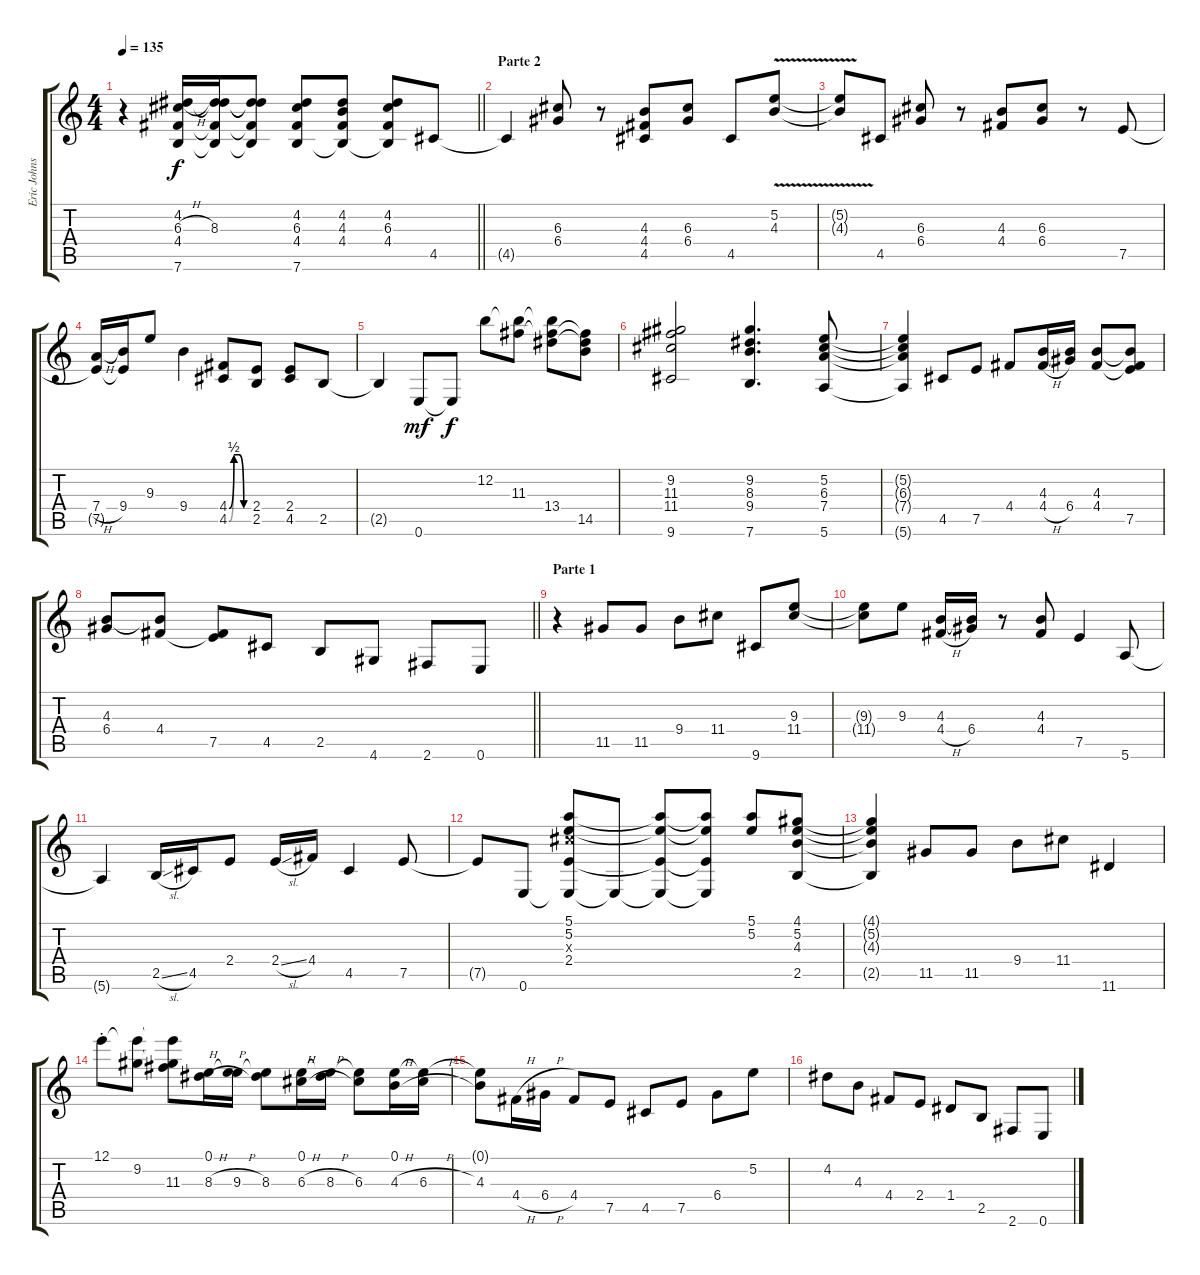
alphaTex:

\track ("Eric Johnson " "Eric Johns") {instrument electricguitarjazz}
\staff {score tabs}
\tuning (E4 B3 G3 D3 A2 E2) {hide}
\ts (4 4)
\tempo 135
\clef g2
\barLineRight lightlight
\ks c
r.4{dy f} (4.2 6.3{h} 4.4 7.6).16 (4.2{t} 8.3 4.4{t} 7.6{t}).16 (4.2{t} 8.3{t} 4.4{t} 7.6{t}).8 (4.2 6.3 4.4 7.6).8 (4.2 4.3 4.4 7.6{t}).8 (4.2 6.3 4.4 7.6{t}).8 4.5.8 |
\section ("" "Parte 2")
4.5{t}.4 (6.3 6.4).8 r.8 (4.3 4.4 4.5).8 (6.3 6.4).8 4.5.8 (5.2{v} 4.3{v}).8 |
(5.2{t} 4.3{t}).8 4.5.8 (6.3 6.4).8 r.8 (4.3 4.4).8 (6.3 6.4).8 r.8 7.5.8 |
(7.4{h} 7.5{t}).16 (9.4 7.5{t}).16 9.3.8 9.4.4 (4.4{be (custom 0 0 15 2 30 2 45 0 60 0)} 4.5{be (custom 0 0 15 2 30 2 45 0 60 0)}).8 (2.4 2.5).8 (2.4 4.5).8 2.5.8 |
2.5{t}.4 0.6.8{dy mf} 0.6{t}.8{dy f} 12.2.8 (12.2{t} 11.3).8 (12.2{t} 11.3{t} 13.4).8 (11.3{t} 13.4{t} 14.5).8 |
(9.2 11.3 11.4 9.6).2 (9.2 8.3 9.4 7.6).4{d} (5.2 6.3 7.4 5.6).8 |
(5.2{t} 6.3{t} 7.4{t} 5.6{t}).4 4.5.8 7.5.8 4.4.8 (4.3 4.4{h}).16 (4.3{t} 6.4).16 (4.3 4.4).8 (4.3{t} 4.4{t} 7.5).8 |
\barLineRight lightlight
(4.3 6.4).8 (4.3{t} 4.4).8 (4.4{t} 7.5).8 4.5.8 2.5.8 4.6.8 2.6.8 0.6.8 |
\section ("" "Parte 1")
r.4 11.5.8 11.5.8 9.4.8 11.4.8 9.6.8 (9.3 11.4).8 |
(9.3{t} 11.4{t}).8 9.3.8 (4.3 4.4{h}).16 (4.3{t} 6.4).16 r.8 (4.3 4.4).8 7.5.4 5.6.8 |
5.6{t}.4 2.5{sl}.16 4.5.16 2.4.8 2.4{sl}.16 4.4.16 4.5.4 7.5.8 |
7.5{t}.8 0.6.8 (5.1 5.2 6.3{x} 2.4 0.6{t}).8 0.6{t}.8 (5.1{t} 5.2{t} 2.4{t} 0.6{t}).8 (5.1{t} 5.2{t} 2.4{t} 0.6{t}).8 (5.1 5.2).8 (4.1 5.2 4.3 2.5).8 |
(4.1{t} 5.2{t} 4.3{t} 2.5{t}).4 11.5.8 11.5.8 9.4.8 11.4.8 11.6.4 |
12.1{st}.8 (12.1{t} 9.2).8 (12.1{t} 9.2{t} 11.3).8 (0.1 8.3{h}).16 (0.1{t} 9.3{h}).16 (0.1{t} 8.3).8 (0.1 6.3{h}).16 (0.1{t} 8.3{h}).16 (0.1{t} 6.3).8 (0.1 4.3{h}).16 (0.1{t} 6.3{h}).16 |
(0.1{t} 4.3).8 4.4{h}.16 6.4{h}.16 4.4.8 7.5.8 4.5.8 7.5.8 6.4.8 5.2.8 |
4.2.8 4.3.8 4.4.8 2.4.8 1.4.8 2.5.8 2.6.8 0.6.8
